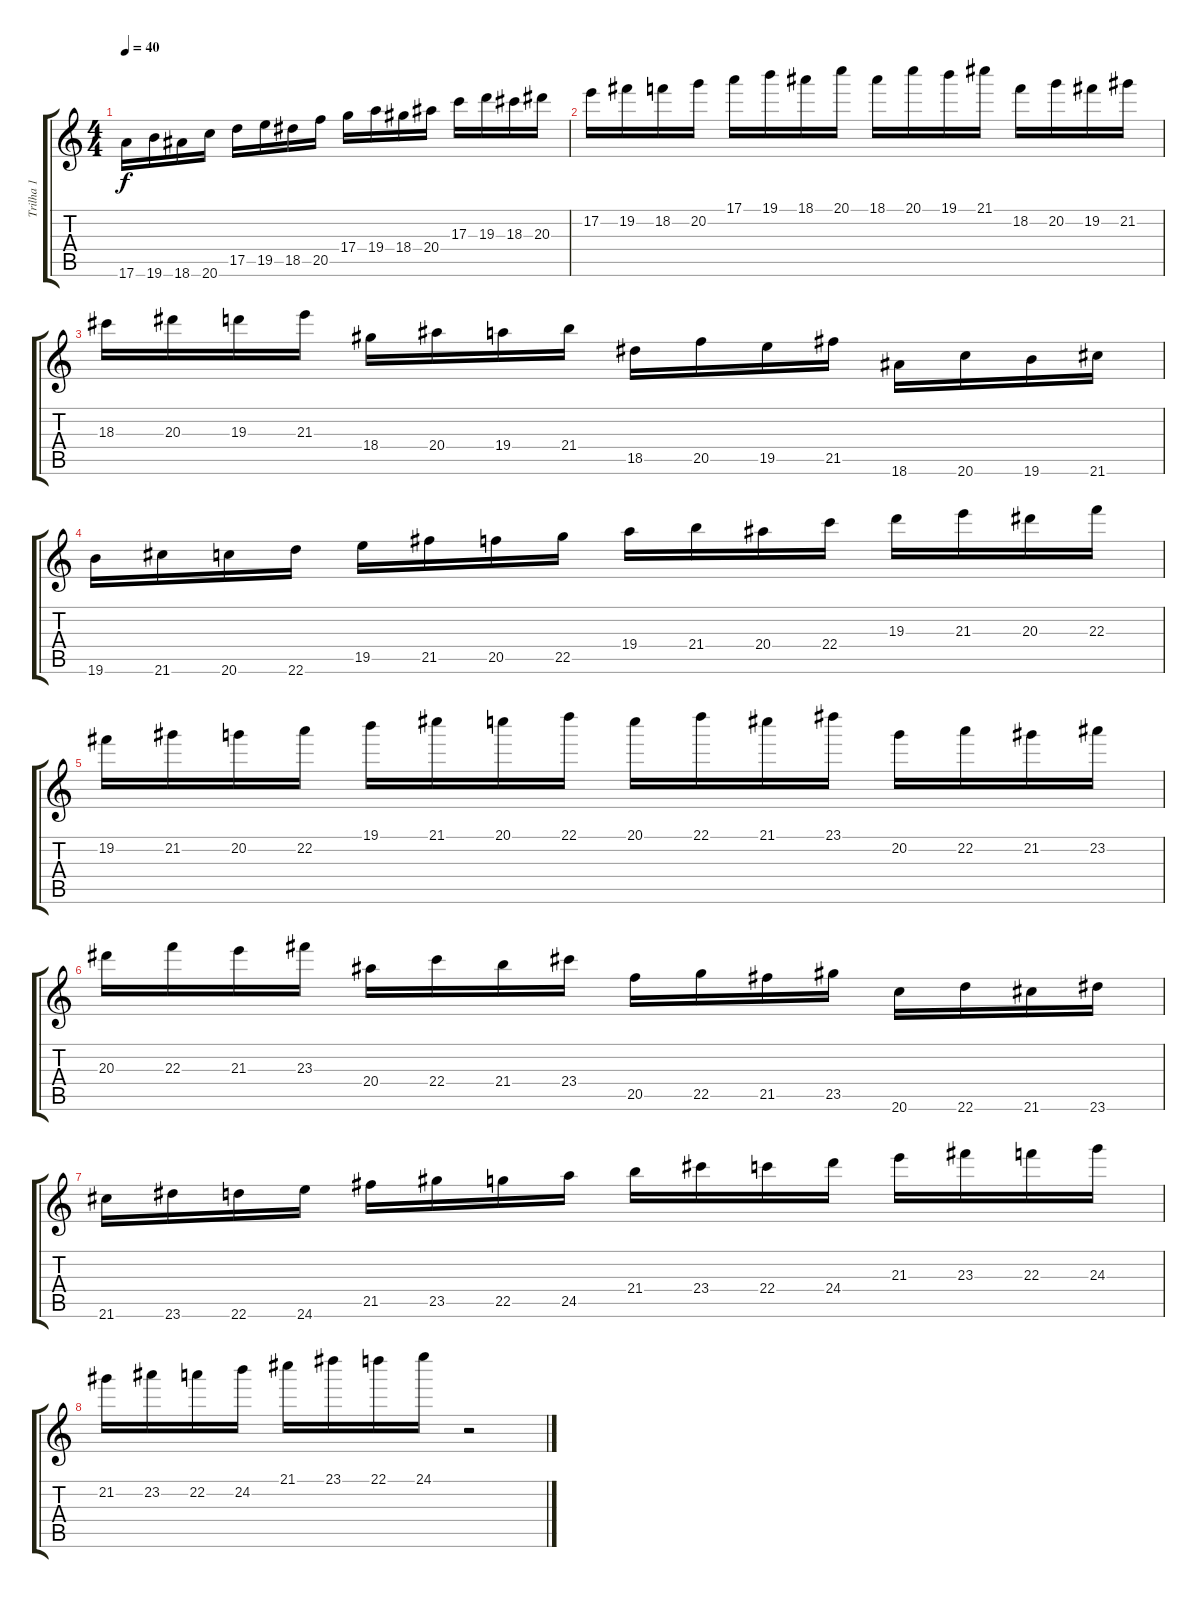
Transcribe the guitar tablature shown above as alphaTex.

\track ("Trilha 1" "Trilha 1") {instrument electricguitarclean}
\staff {score tabs}
\tuning (E4 B3 G3 D3 A2 E2) {hide}
\ts (4 4)
\tempo 40
\clef g2
\ks c
17.6.16{dy f} 19.6.16 18.6.16 20.6.16 17.5.16 19.5.16 18.5.16 20.5.16 17.4.16 19.4.16 18.4.16 20.4.16 17.3.16 19.3.16 18.3.16 20.3.16 |
17.2.16 19.2.16 18.2.16 20.2.16 17.1.16 19.1.16 18.1.16 20.1.16 18.1.16 20.1.16 19.1.16 21.1.16 18.2.16 20.2.16 19.2.16 21.2.16 |
18.3.16 20.3.16 19.3.16 21.3.16 18.4.16 20.4.16 19.4.16 21.4.16 18.5.16 20.5.16 19.5.16 21.5.16 18.6.16 20.6.16 19.6.16 21.6.16 |
19.6.16 21.6.16 20.6.16 22.6.16 19.5.16 21.5.16 20.5.16 22.5.16 19.4.16 21.4.16 20.4.16 22.4.16 19.3.16 21.3.16 20.3.16 22.3.16 |
19.2.16 21.2.16 20.2.16 22.2.16 19.1.16 21.1.16 20.1.16 22.1.16 20.1.16 22.1.16 21.1.16 23.1.16 20.2.16 22.2.16 21.2.16 23.2.16 |
20.3.16 22.3.16 21.3.16 23.3.16 20.4.16 22.4.16 21.4.16 23.4.16 20.5.16 22.5.16 21.5.16 23.5.16 20.6.16 22.6.16 21.6.16 23.6.16 |
21.6.16 23.6.16 22.6.16 24.6.16 21.5.16 23.5.16 22.5.16 24.5.16 21.4.16 23.4.16 22.4.16 24.4.16 21.3.16 23.3.16 22.3.16 24.3.16 |
21.2.16 23.2.16 22.2.16 24.2.16 21.1.16 23.1.16 22.1.16 24.1.16 r.2
